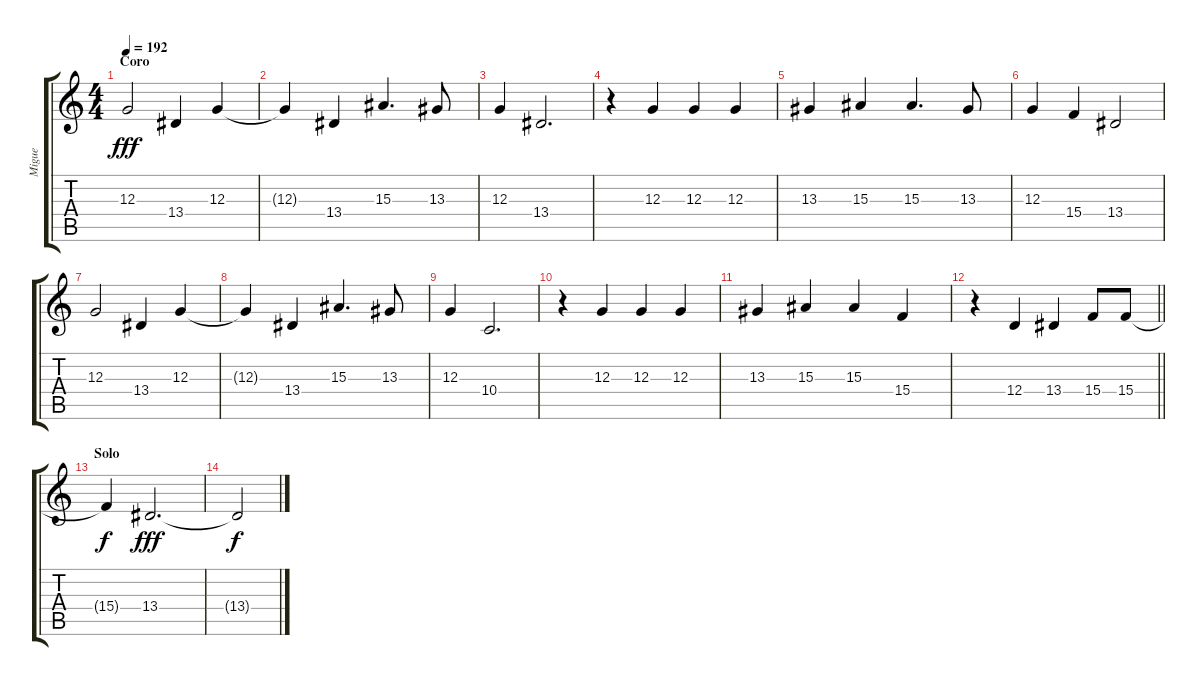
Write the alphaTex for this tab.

\track ("Migue" "Migue") {instrument lead2sawtooth}
\staff {score tabs}
\tuning (E4 B3 G3 D3 A2 E2) {hide}
\ts (4 4)
\section ("" "Coro")
\tempo 192
\clef g2
\ks c
12.3.2{dy fff} 13.4.4 12.3.4 |
12.3{t}.4 13.4.4 15.3.4{d} 13.3.8 |
12.3.4 13.4.2{d} |
r.4 12.3.4 12.3.4 12.3.4 |
13.3.4 15.3.4 15.3.4{d} 13.3.8 |
12.3.4 15.4.4 13.4.2 |
12.3.2 13.4.4 12.3.4 |
12.3{t}.4 13.4.4 15.3.4{d} 13.3.8 |
12.3.4 10.4.2{d} |
r.4 12.3.4 12.3.4 12.3.4 |
13.3.4 15.3.4 15.3.4 15.4.4 |
\barLineRight lightlight
r.4 12.4.4 13.4.4 15.4.8 15.4.8 |
\section ("" "Solo")
15.4{t}.4{dy f} 13.4.2{d dy fff} |
13.4{t}.2{dy f}
